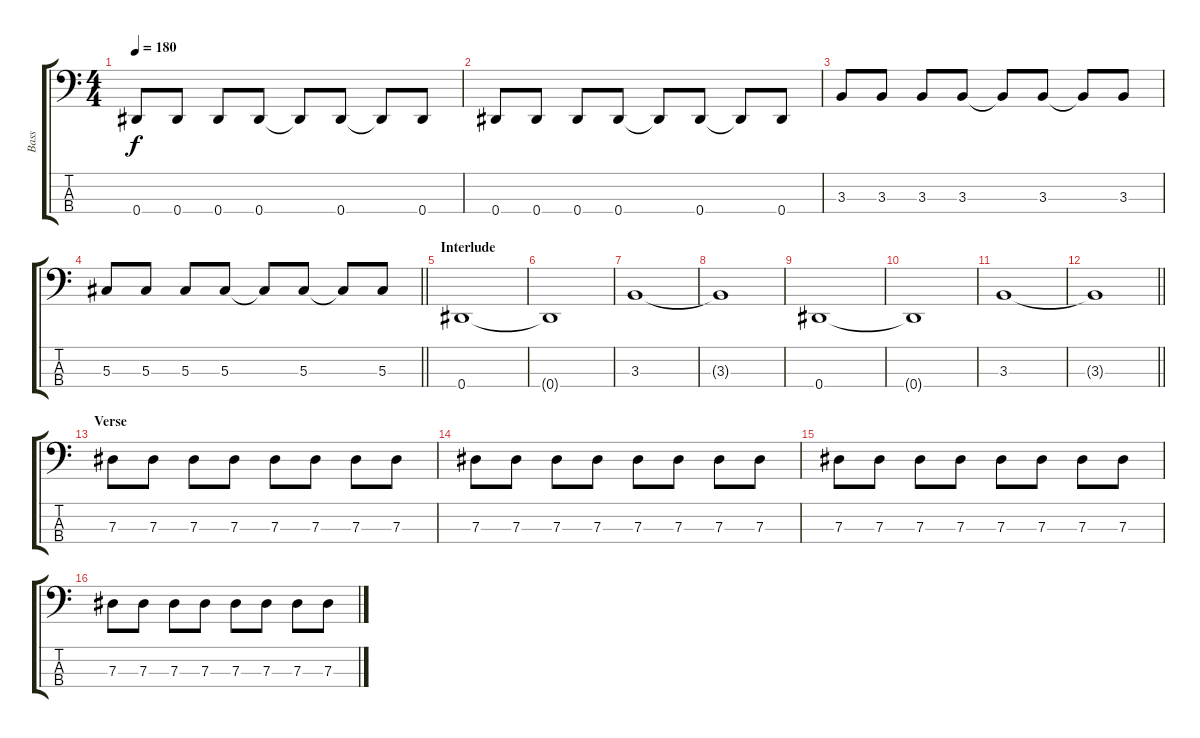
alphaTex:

\track ("Bass" "Bass") {instrument electricbasspick}
\staff {score tabs}
\tuning (Gb2 Db2 Ab1 Eb1) {hide}
\ts (4 4)
\tempo 180
\clef f4
\ks c
0.4.8{dy f} 0.4.8 0.4.8 0.4.8 0.4{t}.8 0.4.8 0.4{t}.8 0.4.8 |
0.4.8 0.4.8 0.4.8 0.4.8 0.4{t}.8 0.4.8 0.4{t}.8 0.4.8 |
3.3.8 3.3.8 3.3.8 3.3.8 3.3{t}.8 3.3.8 3.3{t}.8 3.3.8 |
\barLineRight lightlight
5.3.8 5.3.8 5.3.8 5.3.8 5.3{t}.8 5.3.8 5.3{t}.8 5.3.8 |
\section ("" "Interlude")
0.4.1 |
0.4{t}.1 |
3.3.1 |
3.3{t}.1 |
0.4.1 |
0.4{t}.1 |
3.3.1 |
\barLineRight lightlight
3.3{t}.1 |
\section ("" "Verse")
7.3.8 7.3.8 7.3.8 7.3.8 7.3.8 7.3.8 7.3.8 7.3.8 |
7.3.8 7.3.8 7.3.8 7.3.8 7.3.8 7.3.8 7.3.8 7.3.8 |
7.3.8 7.3.8 7.3.8 7.3.8 7.3.8 7.3.8 7.3.8 7.3.8 |
7.3.8 7.3.8 7.3.8 7.3.8 7.3.8 7.3.8 7.3.8 7.3.8
